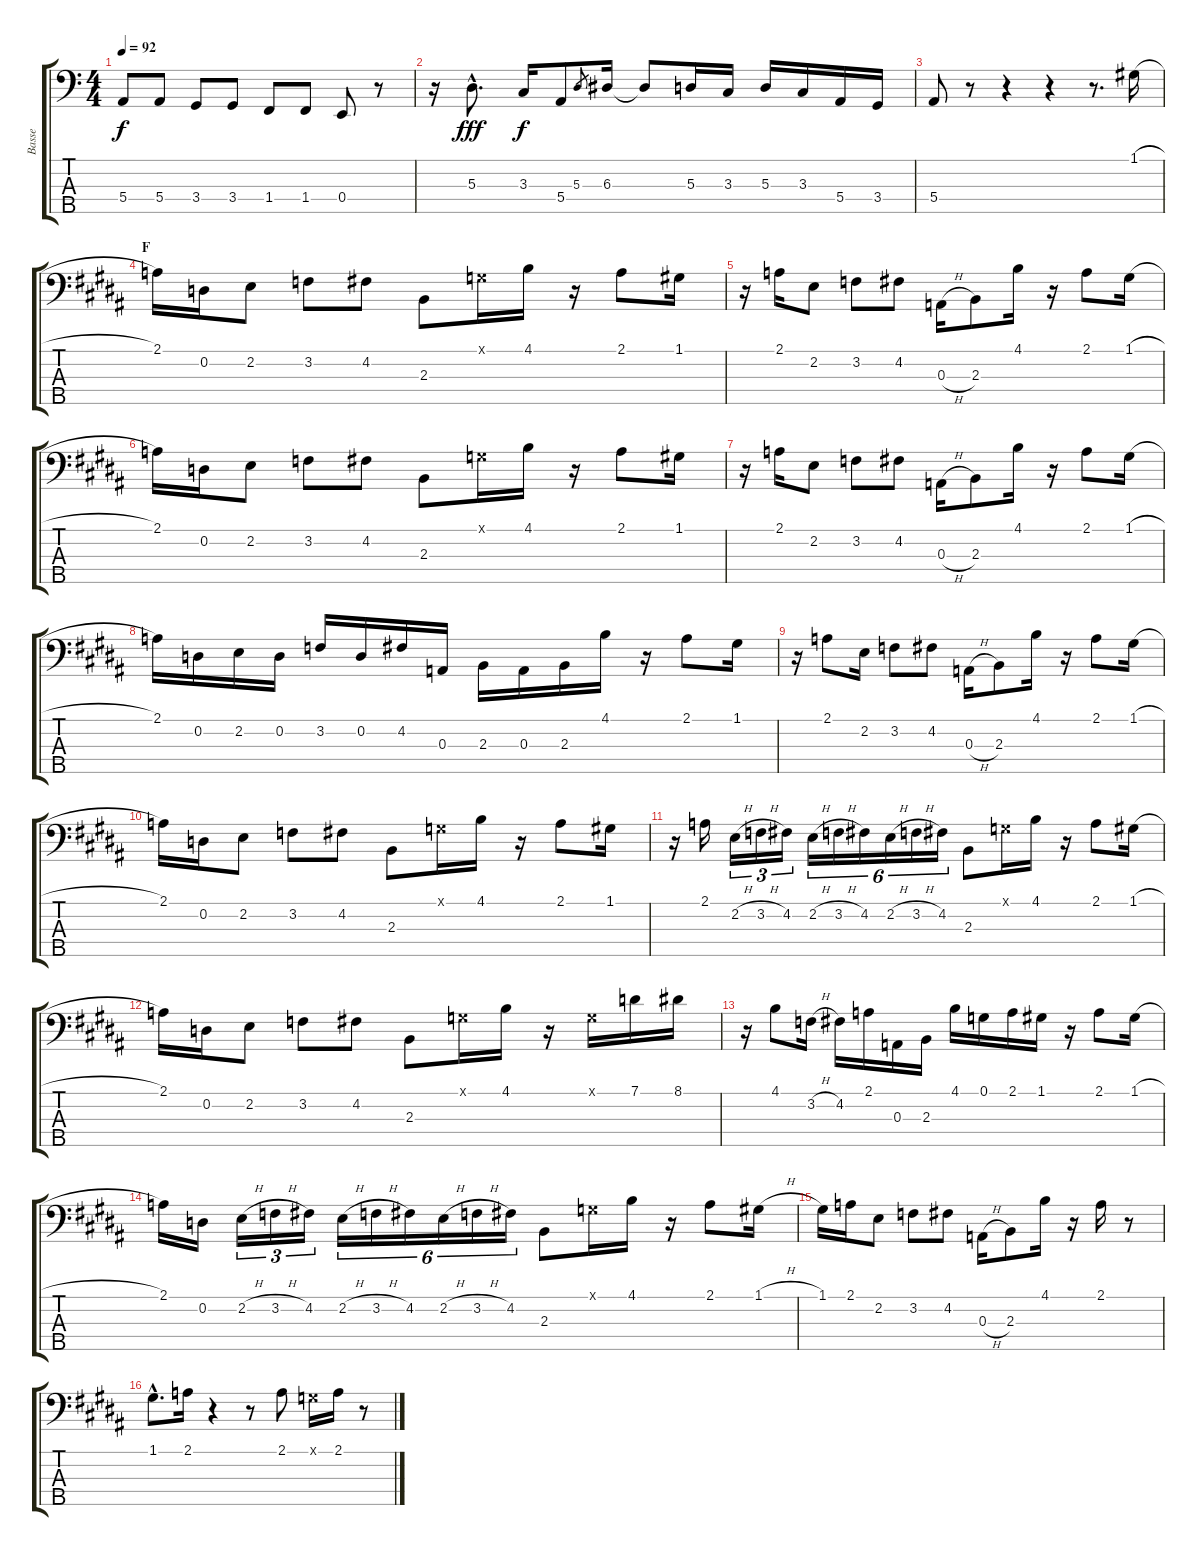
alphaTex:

\track ("Basse" "Basse") {instrument electricbassfinger}
\staff {score tabs}
\tuning (G2 D2 A1 E1 B0) {hide}
\ts (4 4)
\tempo 92
\clef f4
\ks c
5.4.8{dy f} 5.4.8 3.4.8 3.4.8 1.4.8 1.4.8 0.4.8 r.8 |
r.16 5.3{hac}.8{d dy fff} 3.3.16{dy f} 5.4.8 5.3.8{gr} 6.3.16 6.3{t}.8 5.3.16 3.3.16 5.3.16 3.3.16 5.4.16 3.4.16 |
5.4.8 r.8 r.4 r.4 r.8{d} 1.1{h}.16 |
\section ("" "F")
\ks b
2.1.16 0.2.16 2.2.8 3.2.8 4.2.8 2.3.8 0.1{x}.16 4.1.16 r.16 2.1.8 1.1.16 |
r.16 2.1.16 2.2.8 3.2.8 4.2.8 0.3{h}.16 2.3.8 4.1.16 r.16 2.1.8 1.1{h}.16 |
2.1.16 0.2.16 2.2.8 3.2.8 4.2.8 2.3.8 0.1{x}.16 4.1.16 r.16 2.1.8 1.1.16 |
r.16 2.1.16 2.2.8 3.2.8 4.2.8 0.3{h}.16 2.3.8 4.1.16 r.16 2.1.8 1.1{h}.16 |
2.1.16 0.2.16 2.2.16 0.2.16 3.2.16 0.2.16 4.2.16 0.3.16 2.3.16 0.3.16 2.3.16 4.1.16 r.16 2.1.8 1.1.16 |
r.16 2.1.8 2.2.16 3.2.8 4.2.8 0.3{h}.16 2.3.8 4.1.16 r.16 2.1.8 1.1{h}.16 |
2.1.16 0.2.16 2.2.8 3.2.8 4.2.8 2.3.8 0.1{x}.16 4.1.16 r.16 2.1.8 1.1.16 |
r.16 2.1.16 2.2{h}.16{tu (3 2)} 3.2{h}.16{tu (3 2)} 4.2.16{tu (3 2)} 2.2{h}.16{tu (6 4)} 3.2{h}.16{tu (6 4)} 4.2.16{tu (6 4)} 2.2{h}.16{tu (6 4)} 3.2{h}.16{tu (6 4)} 4.2.16{tu (6 4)} 2.3.8 0.1{x}.16 4.1.16 r.16 2.1.8 1.1{h}.16 |
2.1.16 0.2.16 2.2.8 3.2.8 4.2.8 2.3.8 0.1{x}.16 4.1.16 r.16 0.1{x}.16 7.1.16 8.1.16 |
r.16 4.1.8 3.2{h}.16 4.2.16 2.1.16 0.3.16 2.3.16 4.1.16 0.1.16 2.1.16 1.1.16 r.16 2.1.8 1.1{h}.16 |
2.1.16 0.2.16 2.2{h}.16{tu (3 2)} 3.2{h}.16{tu (3 2)} 4.2.16{tu (3 2)} 2.2{h}.16{tu (6 4)} 3.2{h}.16{tu (6 4)} 4.2.16{tu (6 4)} 2.2{h}.16{tu (6 4)} 3.2{h}.16{tu (6 4)} 4.2.16{tu (6 4)} 2.3.8 0.1{x}.16 4.1.16 r.16 2.1.8 1.1{h}.16 |
1.1.16 2.1.16 2.2.8 3.2.8 4.2.8 0.3{h}.16 2.3.8 4.1.16 r.16 2.1.16 r.8 |
1.1{hac}.8{d} 2.1.16 r.4 r.8 2.1.8 0.1{x}.16 2.1.16 r.8
